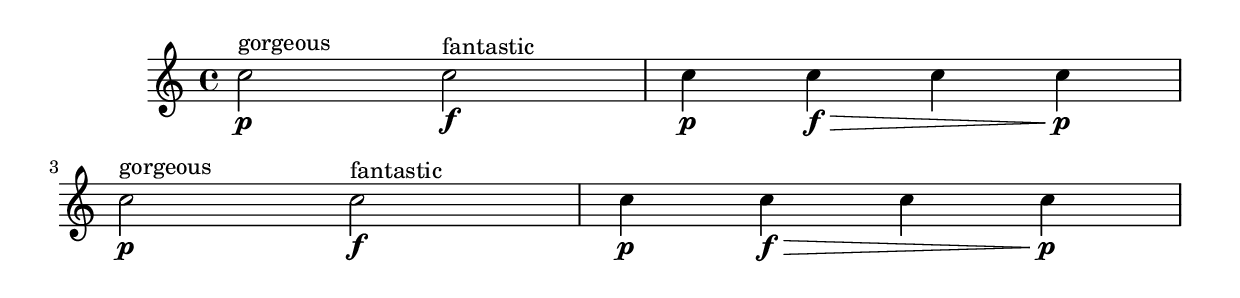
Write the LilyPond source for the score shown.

%% Do not edit this file; it is automatically
%% generated from LSR http://lsr.dsi.unimi.it
%% This file is in the public domain.
\version "2.13.31"

\header {
  lsrtags = "tweaks-and-overrides, spacing"

%% Translation of GIT committish: 0b55335aeca1de539bf1125b717e0c21bb6fa31b
  texidoces = "
Mediante el establecimiento de la propiedad @code{'Y-extent} a un valor
adecuado, todos los objetos @code{DynamicLineSpanner} (reguladores e
indicaciones dinámicas textuales) se pueden alinear con un punto de
referencia común, independientemente de sus dimensiones.  De esta
manera, todos los elementos estarán alineados verticalmente,
produciendo así un resultado más satisfactorio.

Se usa una idea similar para alinear las inscripciones de texto a lo
largo de su línea de base.

"
  doctitlees = "Indicaciones dinámicas y textuales alineadas verticalmente"


%% Translation of GIT committish: 0a868be38a775ecb1ef935b079000cebbc64de40
texidocde = "
Indem man die @code{'Y-extent}-Eigenschaft auf einen passenden Wert setzt,
können alle @code{DynamicLineSpanner}-Objekte (Crescendo-Klammern und
Dynamik-Texte)  (hairpins and dynamic texts) unabhängig von ihrer
wirklichen Ausdehnung an einem gemeinsamen Referenzpunkt ausgerichtet werden.
Auf diese Weise ist jedes Element vertikal ausgerichtet und der Notensatz
sieht ansprechender aus.

Die gleiche Idee wird benutzt, um Textbeschriftungen an ihrer
Grundlinie auszurichten.

"
  doctitlede = "Vertikale Ausrichtung von Dynamik und Textbeschriftung beeinflussen"

%% Translation of GIT committish: 217cd2b9de6e783f2a5c8a42be9c70a82195ad20
  texidocfr = "
Vous pourrez, en jouant sur la propriété @code{'Y-extent}, aligner les
différents objets @code{DynamicLineSpanner} (souflets ou textuels)
quelle que soit leur étendue, par rapport à un même point de référence.
Tous les éléments seront alors centrés sur une même ligne, ce qui sera
visuellement plus agréable.

C'est le même principe qui sert à aligner les indications textuelles sur
une ligne de référence.

"
  doctitlefr = "Alignement vertical des nuances indications textuelles"


  texidoc = "
By setting the @code{'Y-extent} property to a suitable value, all
@code{DynamicLineSpanner} objects (hairpins and dynamic texts) can be
aligned to a common reference point, regardless of their actual extent.
This way, every element will be vertically aligned, thus producing a
more pleasing output.

The same idea is used to align the text scripts along their baseline.

"
  doctitle = "Vertically aligned dynamics and textscripts"
} % begin verbatim

music = \relative c'' {
  c2\p^\markup { gorgeous } c\f^\markup { fantastic }
  c4\p c\f\> c c\!\p
}

{
  \music \break
  \override DynamicLineSpanner #'staff-padding = #2.0
  \override DynamicLineSpanner #'Y-extent = #'(-1.5 . 1.5)
  \override TextScript #'Y-extent = #'(-1.5 . 1.5)
  \music
}

